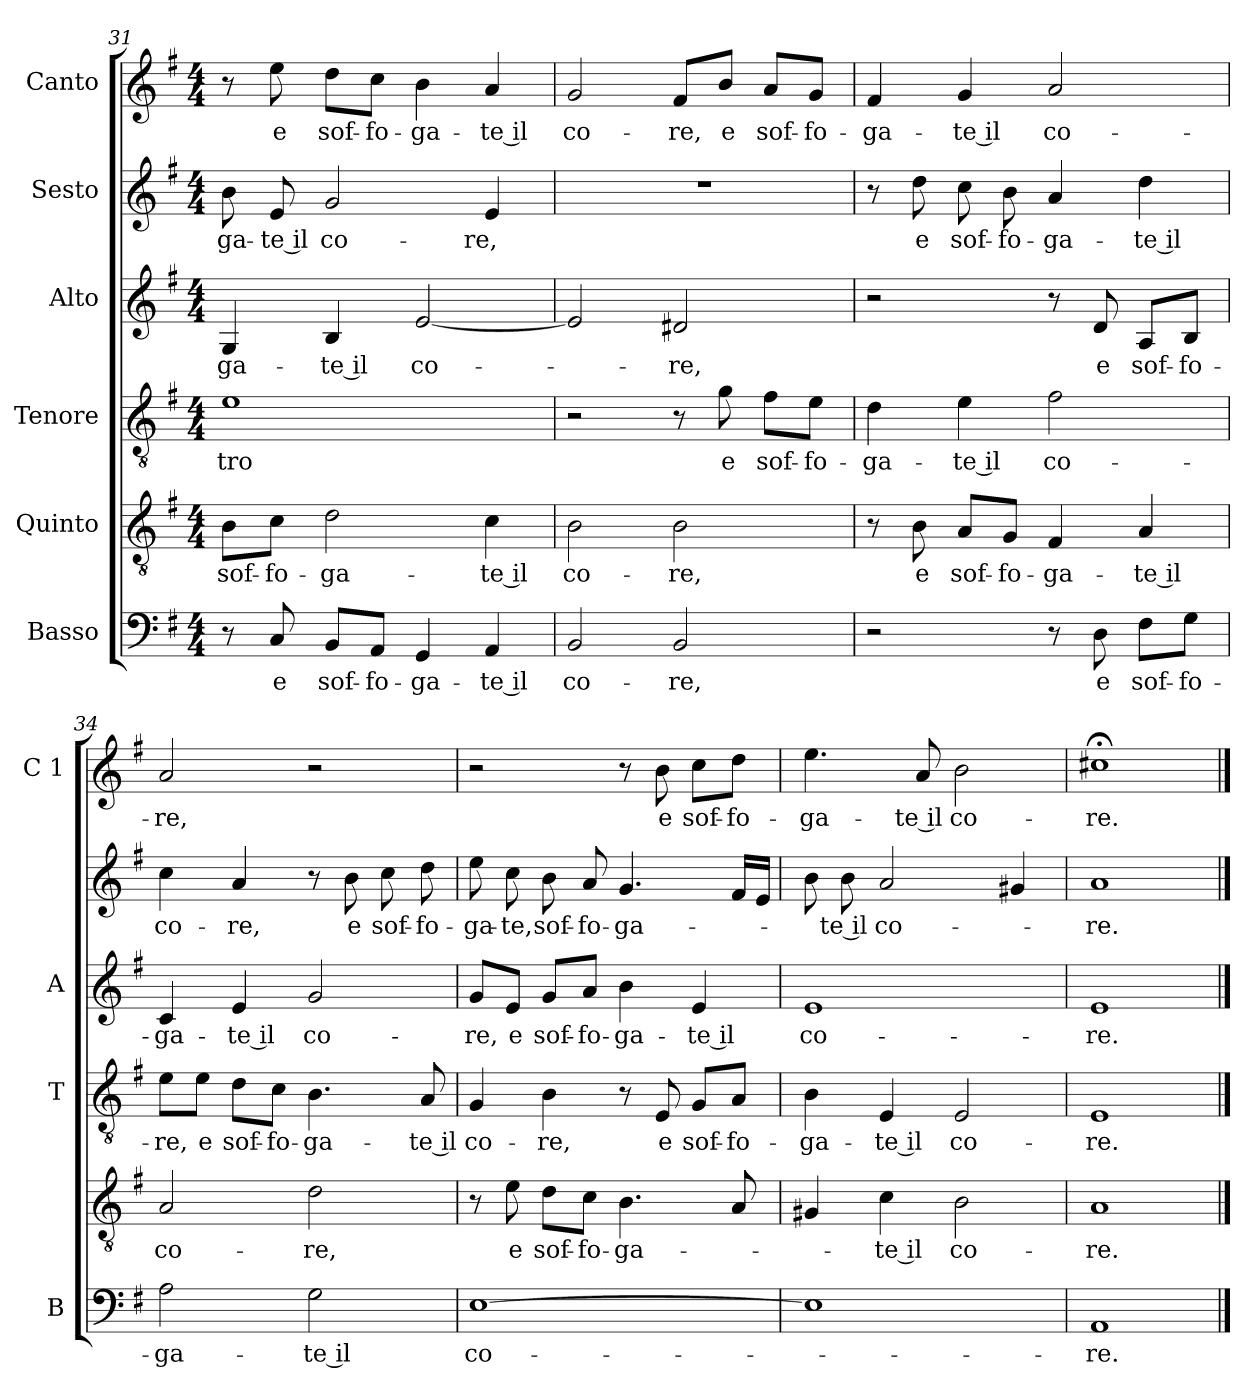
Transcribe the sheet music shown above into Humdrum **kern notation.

**kern	**text	**kern	**text	**kern	**text	**kern	**text	**kern	**text	**kern	**text
*part6	*part6	*part5	*part5	*part4	*part4	*part3	*part3	*part2	*part2	*part1	*part1
*staff6	*staff6	*staff5	*staff5	*staff4	*staff4	*staff3	*staff3	*staff2	*staff2	*staff1	*staff1
*I"Basso	*	*I"Quinto	*	*I"Tenore	*	*I"Alto	*	*I"Sesto	*	*I"Canto	*
*I'B	*	*	*	*I'T	*	*I'A	*	*	*	*I'C 1	*
*clefF4	*	*clefGv2	*	*clefGv2	*	*clefG2	*	*clefG2	*	*clefG2	*
*k[f#]	*	*k[f#]	*	*k[f#]	*	*k[f#]	*	*k[f#]	*	*k[f#]	*
*G:	*	*G:	*	*G:	*	*G:	*	*G:	*	*G:	*
*M4/4	*	*M4/4	*	*M4/4	*	*M4/4	*	*M4/4	*	*M4/4	*
=31	=31	=31	=31	=31	=31	=31	=31	=31	=31	=31	=31
!	!	!	!LO:LY:b	!	!LO:LY:b	!	!LO:LY:b	!	!LO:LY:b	!	!
8r	.	8B\L	sof-	1e	-tro	4G/	-ga-	8b\	-ga-	8r	.
!	!LO:LY:b	!	!LO:LY:b	!	!	!	!	!	!LO:LY:b	!	!LO:LY:b
8C/	e	8c\J	-fo-	.	.	.	.	8e/	-te il	8ee\	e
!	!LO:LY:b	!	!LO:LY:b	!	!	!	!LO:LY:b	!	!LO:LY:b	!	!LO:LY:b
8BB/L	sof-	2d\	-ga-	.	.	4B/	-te il	2g/	co-	8dd\L	sof-
!	!LO:LY:b	!	!	!	!	!	!	!	!	!	!LO:LY:b
8AA/J	-fo-	.	.	.	.	.	.	.	.	8cc\J	-fo-
!	!LO:LY:b	!	!	!	!	!	!LO:LY:b	!	!	!	!LO:LY:b
4GG/	-ga-	.	.	.	.	[2e/	co-	.	.	4b\	-ga-
!	!LO:LY:b	!	!LO:LY:b	!	!	!	!	!	!LO:LY:b	!	!LO:LY:b
4AA/	-te il	4c\	-te il	.	.	.	.	4e/	-re,	4a/	-te il
=32	=32	=32	=32	=32	=32	=32	=32	=32	=32	=32	=32
!	!LO:LY:b	!	!LO:LY:b	!	!	!	!	!	!	!	!LO:LY:b
2BB/	co-	2B\	co-	2r	.	2e/]	.	1r	.	2g/	co-
!	!LO:LY:b	!	!LO:LY:b	!	!	!	!LO:LY:b	!	!	!	!LO:LY:b
2BB/	-re,	2B\	-re,	8r	.	2d#X/	-re,	.	.	8f#/L	-re,
!	!	!	!	!	!LO:LY:b	!	!	!	!	!	!LO:LY:b
.	.	.	.	8g\	e	.	.	.	.	8b/J	e
!	!	!	!	!	!LO:LY:b	!	!	!	!	!	!LO:LY:b
.	.	.	.	8f#\L	sof-	.	.	.	.	8a/L	sof-
!	!	!	!	!	!LO:LY:b	!	!	!	!	!	!LO:LY:b
.	.	.	.	8e\J	-fo-	.	.	.	.	8g/J	-fo-
!!LO:LB:g=z
=33	=33	=33	=33	=33	=33	=33	=33	=33	=33	=33	=33
!	!	!	!	!	!LO:LY:b	!	!	!	!	!	!LO:LY:b
2r	.	8r	.	4d\	-ga-	2r	.	8r	.	4f#/	-ga-
!	!	!	!LO:LY:b	!	!	!	!	!	!LO:LY:b	!	!
.	.	8B\	e	.	.	.	.	8dd\	e	.	.
!	!	!	!LO:LY:b	!	!LO:LY:b	!	!	!	!LO:LY:b	!	!LO:LY:b
.	.	8A/L	sof-	4e\	-te il	.	.	8cc\	sof-	4g/	-te il
!	!	!	!LO:LY:b	!	!	!	!	!	!LO:LY:b	!	!
.	.	8G/J	-fo-	.	.	.	.	8b\	-fo-	.	.
!	!	!	!LO:LY:b	!	!LO:LY:b	!	!	!	!LO:LY:b	!	!LO:LY:b
8r	.	4F#/	-ga-	2f#\	co-	8r	.	4a/	-ga-	2a/	co-
!	!LO:LY:b	!	!	!	!	!	!LO:LY:b	!	!	!	!
8D\	e	.	.	.	.	8d/	e	.	.	.	.
!	!LO:LY:b	!	!LO:LY:b	!	!	!	!LO:LY:b	!	!LO:LY:b	!	!
8F#\L	sof-	4A/	-te il	.	.	8A/L	sof-	4dd\	-te il	.	.
!	!LO:LY:b	!	!	!	!	!	!LO:LY:b	!	!	!	!
8G\J	-fo-	.	.	.	.	8B/J	-fo-	.	.	.	.
=34	=34	=34	=34	=34	=34	=34	=34	=34	=34	=34	=34
!	!LO:LY:b	!	!LO:LY:b	!	!LO:LY:b	!	!LO:LY:b	!	!LO:LY:b	!	!LO:LY:b
2A\	-ga-	2A/	co-	8e\L	-re,	4c/	-ga-	4cc\	co-	2a/	-re,
!	!	!	!	!	!LO:LY:b	!	!	!	!	!	!
.	.	.	.	8e\J	e	.	.	.	.	.	.
!	!	!	!	!	!LO:LY:b	!	!LO:LY:b	!	!LO:LY:b	!	!
.	.	.	.	8d\L	sof-	4e/	-te il	4a/	-re,	.	.
!	!	!	!	!	!LO:LY:b	!	!	!	!	!	!
.	.	.	.	8c\J	-fo-	.	.	.	.	.	.
!	!LO:LY:b	!	!LO:LY:b	!	!LO:LY:b	!	!LO:LY:b	!	!	!	!
2G\	-te il	2d\	-re,	4.B\	-ga-	2g/	co-	8r	.	2r	.
!	!	!	!	!	!	!	!	!	!LO:LY:b	!	!
.	.	.	.	.	.	.	.	8b\	e	.	.
!	!	!	!	!	!	!	!	!	!LO:LY:b	!	!
.	.	.	.	.	.	.	.	8cc\	sof-	.	.
!	!	!	!	!	!LO:LY:b	!	!	!	!LO:LY:b	!	!
.	.	.	.	8A/	-te il	.	.	8dd\	-fo-	.	.
=35	=35	=35	=35	=35	=35	=35	=35	=35	=35	=35	=35
!	!LO:LY:b	!	!	!	!LO:LY:b	!	!LO:LY:b	!	!LO:LY:b	!	!
[1E	co-	8r	.	4G/	co-	8g/L	-re,	8ee\	-ga-	2r	.
!	!	!	!LO:LY:b	!	!	!	!LO:LY:b	!	!LO:LY:b	!	!
.	.	8e\	e	.	.	8e/J	e	8cc\	-te,	.	.
!	!	!	!LO:LY:b	!	!LO:LY:b	!	!LO:LY:b	!	!LO:LY:b	!	!
.	.	8d\L	sof-	4B\	-re,	8g/L	sof-	8b\	sof-	.	.
!	!	!	!LO:LY:b	!	!	!	!LO:LY:b	!	!LO:LY:b	!	!
.	.	8c\J	-fo-	.	.	8a/J	-fo-	8a/	-fo-	.	.
!	!	!	!LO:LY:b	!	!	!	!LO:LY:b	!	!LO:LY:b	!	!
.	.	4.B\	-ga-	8r	.	4b\	-ga-	4.g/	-ga-	8r	.
!	!	!	!	!	!LO:LY:b	!	!	!	!	!	!LO:LY:b
.	.	.	.	8E/	e	.	.	.	.	8b\	e
!	!	!	!	!	!LO:LY:b	!	!LO:LY:b	!	!	!	!LO:LY:b
.	.	.	.	8G/L	sof-	4e/	-te il	.	.	8cc\L	sof-
!	!	!	!	!	!LO:LY:b	!	!	!	!	!	!LO:LY:b
.	.	8A/	.	8A/J	-fo-	.	.	16f#/LL	.	8dd\J	-fo-
.	.	.	.	.	.	.	.	16e/JJ	.	.	.
=36	=36	=36	=36	=36	=36	=36	=36	=36	=36	=36	=36
!	!	!	!	!	!LO:LY:b	!	!LO:LY:b	!	!	!	!LO:LY:b
1E]	.	4G#X/	.	4B\	-ga-	1e	co-	8b\	.	4.ee\	-ga-
!	!	!	!	!	!	!	!	!	!LO:LY:b	!	!
.	.	.	.	.	.	.	.	8b\	-te il	.	.
!	!	!	!LO:LY:b	!	!LO:LY:b	!	!	!	!LO:LY:b	!	!
.	.	4c\	-te il	4E/	-te il	.	.	2a/	co-	.	.
!	!	!	!	!	!	!	!	!	!	!	!LO:LY:b
.	.	.	.	.	.	.	.	.	.	8a/	-te il
!	!	!	!LO:LY:b	!	!LO:LY:b	!	!	!	!	!	!LO:LY:b
.	.	2B\	co-	2E/	co-	.	.	.	.	2b\	co-
.	.	.	.	.	.	.	.	4g#X/	.	.	.
=37	=37	=37	=37	=37	=37	=37	=37	=37	=37	=37	=37
!	!LO:LY:b	!	!LO:LY:b	!	!LO:LY:b	!	!LO:LY:b	!	!LO:LY:b	!	!LO:LY:b
1AA	-re.	1A	-re.	1E	-re.	1e	-re.	1a	-re.	1cc#X;<	-re.
==	==	==	==	==	==	==	==	==	==	==	==
*-	*-	*-	*-	*-	*-	*-	*-	*-	*-	*-	*-
